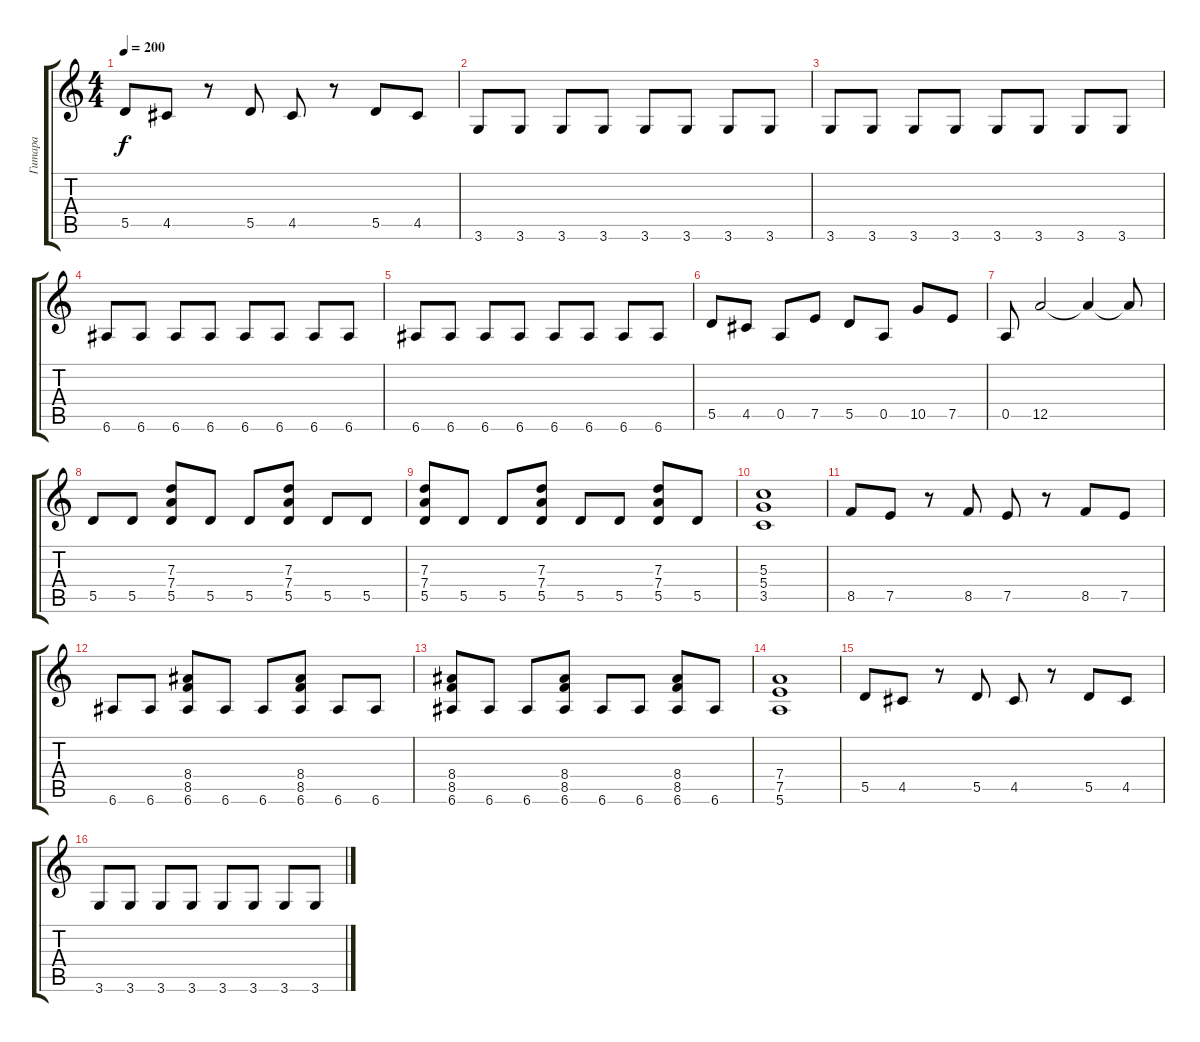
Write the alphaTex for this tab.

\track ("Гитара" "Гитара") {instrument distortionguitar}
\staff {score tabs}
\tuning (E4 B3 G3 D3 A2 E2) {hide}
\ts (4 4)
\tempo 200
\clef g2
\ks c
5.5.8{dy f} 4.5.8 r.8 5.5.8 4.5.8 r.8 5.5.8 4.5.8 |
3.6.8 3.6.8 3.6.8 3.6.8 3.6.8 3.6.8 3.6.8 3.6.8 |
3.6.8 3.6.8 3.6.8 3.6.8 3.6.8 3.6.8 3.6.8 3.6.8 |
6.6.8 6.6.8 6.6.8 6.6.8 6.6.8 6.6.8 6.6.8 6.6.8 |
6.6.8 6.6.8 6.6.8 6.6.8 6.6.8 6.6.8 6.6.8 6.6.8 |
5.5.8 4.5.8 0.5.8 7.5.8 5.5.8 0.5.8 10.5.8 7.5.8 |
0.5.8 12.5.2 12.5{t}.4 12.5{t}.8 |
5.5.8 5.5.8 (7.3 7.4 5.5).8 5.5.8 5.5.8 (7.3 7.4 5.5).8 5.5.8 5.5.8 |
(7.3 7.4 5.5).8 5.5.8 5.5.8 (7.3 7.4 5.5).8 5.5.8 5.5.8 (7.3 7.4 5.5).8 5.5.8 |
(5.3 5.4 3.5).1 |
8.5.8 7.5.8 r.8 8.5.8 7.5.8 r.8 8.5.8 7.5.8 |
6.6.8 6.6.8 (8.4 8.5 6.6).8 6.6.8 6.6.8 (8.4 8.5 6.6).8 6.6.8 6.6.8 |
(8.4 8.5 6.6).8 6.6.8 6.6.8 (8.4 8.5 6.6).8 6.6.8 6.6.8 (8.4 8.5 6.6).8 6.6.8 |
(7.4 7.5 5.6).1 |
5.5.8 4.5.8 r.8 5.5.8 4.5.8 r.8 5.5.8 4.5.8 |
3.6.8 3.6.8 3.6.8 3.6.8 3.6.8 3.6.8 3.6.8 3.6.8
